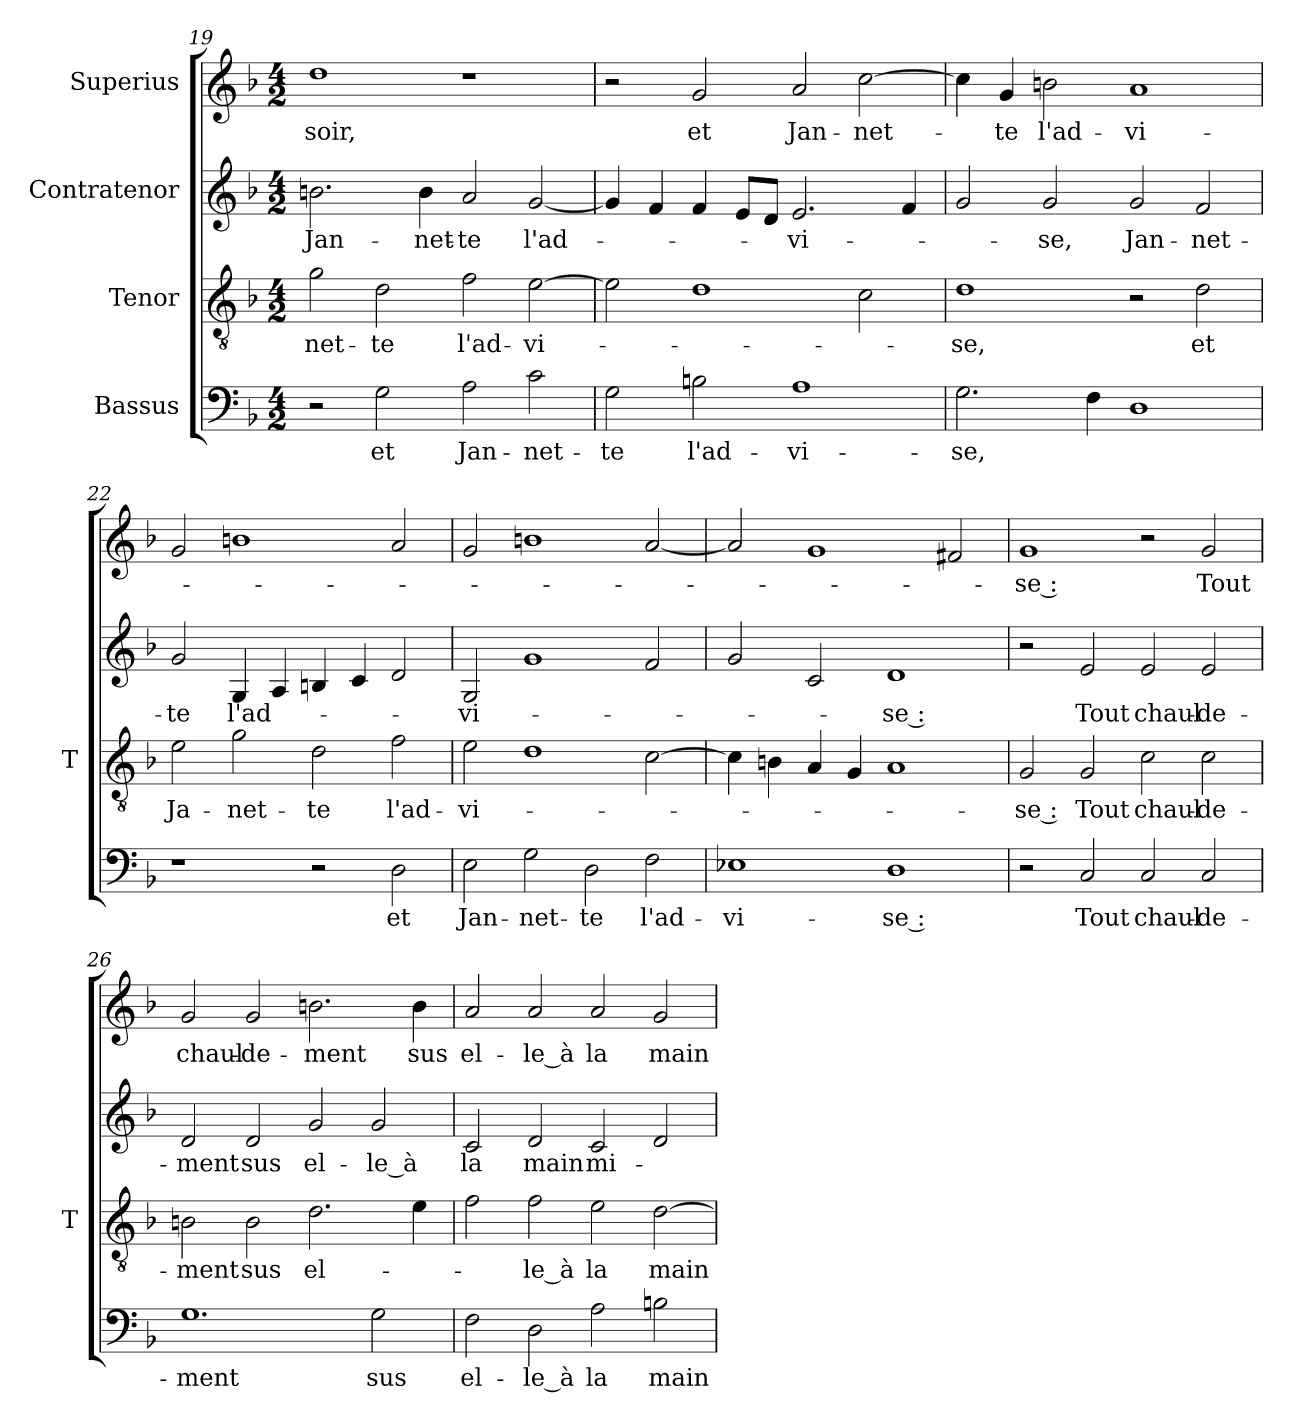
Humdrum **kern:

**kern	**text	**kern	**text	**kern	**text	**kern	**text
*part4	*part4	*part3	*part3	*part2	*part2	*part1	*part1
*staff4	*staff4	*staff3	*staff3	*staff2	*staff2	*staff1	*staff1
*I"Bassus	*	*I"Tenor	*	*I"Contratenor	*	*I"Superius	*
*	*	*I'T	*	*	*	*	*
*clefF4	*	*clefGv2	*	*clefG2	*	*clefG2	*
*k[b-]	*	*k[b-]	*	*k[b-]	*	*k[b-]	*
*M4/2	*	*M4/2	*	*M4/2	*	*M4/2	*
=19	=19	=19	=19	=19	=19	=19	=19
2r	.	2g	net-	2.b	Jan-	1dd	-soir,
2G	-et	2d	-te	.	.	.	.
.	.	.	.	4b	net-	.	.
2A	Jan-	2f	l'ad-	2a	-te	1r	.
2c	net-	[2e	vi-	[2g	l'ad-	.	.
=20	=20	=20	=20	=20	=20	=20	=20
2G	-te	2e]	.	4g]	.	2r	.
.	.	.	.	4f	.	.	.
2B	l'ad-	1d	.	4f	.	2g	-et
.	.	.	.	8eL	.	.	.
.	.	.	.	8dJ	.	.	.
1A	vi-	.	.	2.e	vi-	2a	Jan-
.	.	2c	.	.	.	[2cc	net-
.	.	.	.	4f	.	.	.
=21	=21	=21	=21	=21	=21	=21	=21
2.G	-se,	1d	-se,	2g	.	4cc]	.
.	.	.	.	.	.	4g	-te
.	.	.	.	2g	-se,	2b	l'ad-
4F	.	.	.	.	.	.	.
1D	.	2r	.	2g	Jan-	1a	vi-
.	.	2d	-et	2f	net-	.	.
=22	=22	=22	=22	=22	=22	=22	=22
1r	.	2e	Ja-	2g	-te	2g	.
.	.	2g	net-	4G	l'ad-	1b	.
.	.	.	.	4A	.	.	.
2r	.	2d	-te	4B	.	.	.
.	.	.	.	4c	.	.	.
2D	-et	2f	l'ad-	2d	.	2a	.
=23	=23	=23	=23	=23	=23	=23	=23
2E	Jan-	2e	vi-	2G	vi-	2g	.
2G	net-	1d	.	1g	.	1b	.
2D	-te	.	.	.	.	.	.
2F	l'ad-	[2c	.	2f	.	[2a	.
=24	=24	=24	=24	=24	=24	=24	=24
1E-X	vi-	4c]	.	2g	.	2a]	.
.	.	4B	.	.	.	.	.
.	.	4A	.	2c	.	1g	.
.	.	4G	.	.	.	.	.
1D	-se :	1A	.	1d	-se :	.	.
.	.	.	.	.	.	2f#X	.
=25	=25	=25	=25	=25	=25	=25	=25
2r	.	2G	-se :	2r	.	1g	-se :
2C	-Tout	2G	-Tout	2e	-Tout	.	.
2C	chaul-	2c	chaul-	2e	chaul-	2r	.
2C	de-	2c	de-	2e	de-	2g	-Tout
=26	=26	=26	=26	=26	=26	=26	=26
1.G	-ment	2B	-ment	2d	-ment	2g	chaul-
.	.	2B	-sus	2d	-sus	2g	de-
.	.	2.d	el-	2g	el-	2.b	-ment
2G	-sus	.	.	2g	-le_à	.	.
.	.	4e	.	.	.	4b	-sus
=27	=27	=27	=27	=27	=27	=27	=27
2F	el-	2f	.	2c	-la	2a	el-
2D	-le_à	2f	-le_à	2d	-main	2a	-le_à
2A	-la	2e	-la	2c	mi-	2a	-la
2B	-main	[2d	-main	2d	.	2g	-main
=	=	=	=	=	=	=	=
*-	*-	*-	*-	*-	*-	*-	*-
